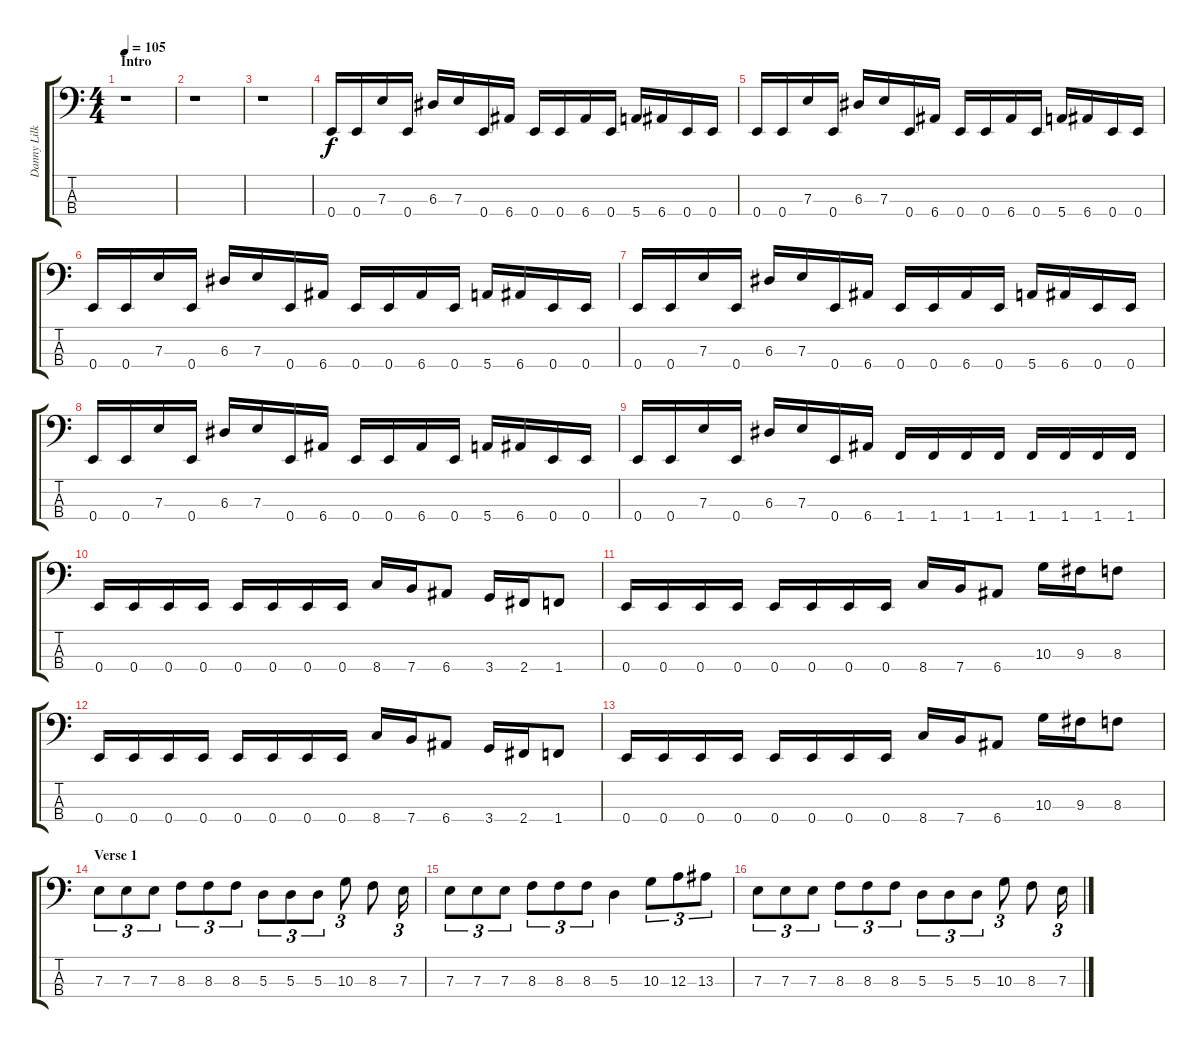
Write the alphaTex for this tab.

\track ("Danny Lilker" "Danny Lilk") {instrument electricbasspick}
\staff {score tabs}
\tuning (G2 D2 A1 E1) {hide}
\ts (4 4)
\section ("" "Intro ")
\tempo 105
\clef f4
\ks c
r.1{dy f instrument electricbasspick} |
r.1 |
r.1 |
0.4.16 0.4.16 7.3.16 0.4.16 6.3.16 7.3.16 0.4.16 6.4.16 0.4.16 0.4.16 6.4.16 0.4.16 5.4.16 6.4.16 0.4.16 0.4.16 |
0.4.16 0.4.16 7.3.16 0.4.16 6.3.16 7.3.16 0.4.16 6.4.16 0.4.16 0.4.16 6.4.16 0.4.16 5.4.16 6.4.16 0.4.16 0.4.16 |
0.4.16 0.4.16 7.3.16 0.4.16 6.3.16 7.3.16 0.4.16 6.4.16 0.4.16 0.4.16 6.4.16 0.4.16 5.4.16 6.4.16 0.4.16 0.4.16 |
0.4.16 0.4.16 7.3.16 0.4.16 6.3.16 7.3.16 0.4.16 6.4.16 0.4.16 0.4.16 6.4.16 0.4.16 5.4.16 6.4.16 0.4.16 0.4.16 |
0.4.16 0.4.16 7.3.16 0.4.16 6.3.16 7.3.16 0.4.16 6.4.16 0.4.16 0.4.16 6.4.16 0.4.16 5.4.16 6.4.16 0.4.16 0.4.16 |
0.4.16 0.4.16 7.3.16 0.4.16 6.3.16 7.3.16 0.4.16 6.4.16 1.4.16 1.4.16 1.4.16 1.4.16 1.4.16 1.4.16 1.4.16 1.4.16 |
0.4.16 0.4.16 0.4.16 0.4.16 0.4.16 0.4.16 0.4.16 0.4.16 8.4.16 7.4.16 6.4.8 3.4.16 2.4.16 1.4.8 |
0.4.16 0.4.16 0.4.16 0.4.16 0.4.16 0.4.16 0.4.16 0.4.16 8.4.16 7.4.16 6.4.8 10.3.16 9.3.16 8.3.8 |
0.4.16 0.4.16 0.4.16 0.4.16 0.4.16 0.4.16 0.4.16 0.4.16 8.4.16 7.4.16 6.4.8 3.4.16 2.4.16 1.4.8 |
0.4.16 0.4.16 0.4.16 0.4.16 0.4.16 0.4.16 0.4.16 0.4.16 8.4.16 7.4.16 6.4.8 10.3.16 9.3.16 8.3.8 |
\section ("" "Verse 1")
7.3.8{tu (3 2)} 7.3.8{tu (3 2)} 7.3.8{tu (3 2)} 8.3.8{tu (3 2)} 8.3.8{tu (3 2)} 8.3.8{tu (3 2)} 5.3.8{tu (3 2)} 5.3.8{tu (3 2)} 5.3.8{tu (3 2)} 10.3.8{tu (3 2)} 8.3.8 7.3.16{tu (3 2)} |
7.3.8{tu (3 2)} 7.3.8{tu (3 2)} 7.3.8{tu (3 2)} 8.3.8{tu (3 2)} 8.3.8{tu (3 2)} 8.3.8{tu (3 2)} 5.3.4 10.3.8{tu (3 2)} 12.3.8{tu (3 2)} 13.3.8{tu (3 2)} |
7.3.8{tu (3 2)} 7.3.8{tu (3 2)} 7.3.8{tu (3 2)} 8.3.8{tu (3 2)} 8.3.8{tu (3 2)} 8.3.8{tu (3 2)} 5.3.8{tu (3 2)} 5.3.8{tu (3 2)} 5.3.8{tu (3 2)} 10.3.8{tu (3 2)} 8.3.8 7.3.16{tu (3 2)}
